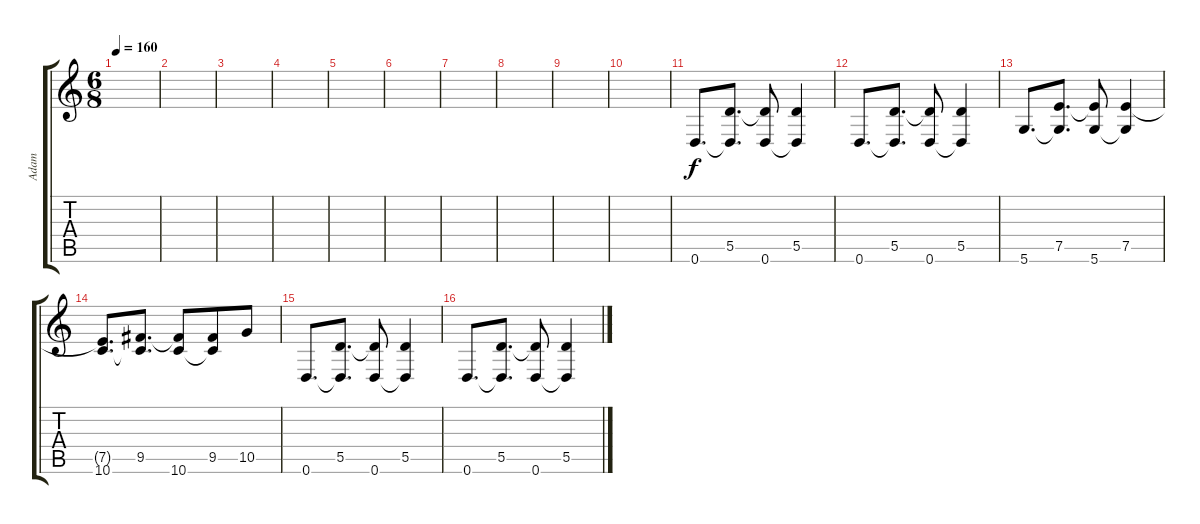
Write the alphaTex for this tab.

\track ("Adam" "Adam") {instrument distortionguitar}
\staff {score tabs}
\tuning (E4 B3 G3 D3 A2 D2) {hide}
\ts (6 8)
\tempo 160
\clef g2
\ks c
|
|
|
|
|
|
|
|
|
|
0.6.8{d instrument distortionguitar} (5.5 0.6{t}).8{d} (5.5{t} 0.6).8 (5.5 0.6{t}).4 |
0.6.8{d} (5.5 0.6{t}).8{d} (5.5{t} 0.6).8 (5.5 0.6{t}).4 |
5.6.8{d} (7.5 5.6{t}).8{d} (7.5{t} 5.6).8 (7.5 5.6{t}).4 |
(7.5{t} 10.6).8{d} (9.5 10.6{t}).8{d} (9.5{t} 10.6).8 (9.5 10.6{t}).8 10.5.8 |
0.6.8{d instrument distortionguitar} (5.5 0.6{t}).8{d} (5.5{t} 0.6).8 (5.5 0.6{t}).4 |
0.6.8{d} (5.5 0.6{t}).8{d} (5.5{t} 0.6).8 (5.5 0.6{t}).4
